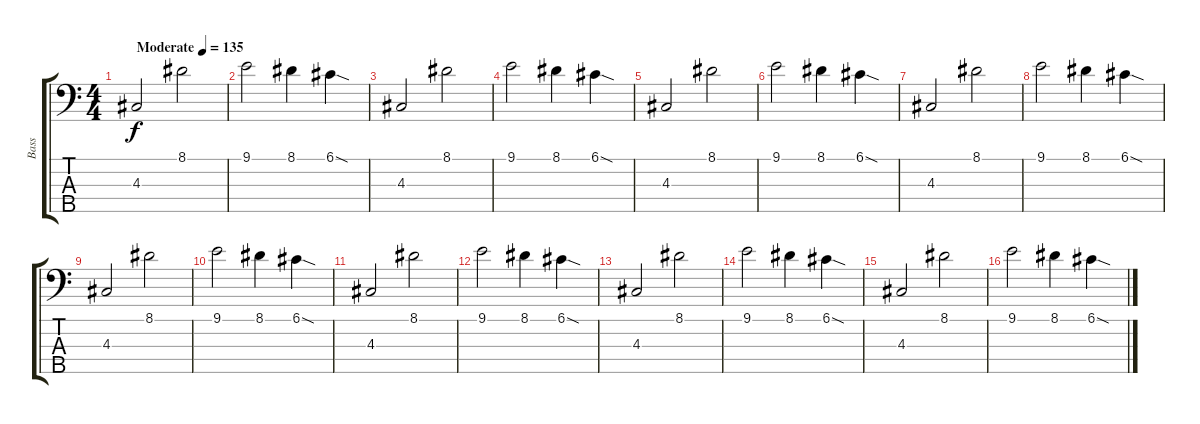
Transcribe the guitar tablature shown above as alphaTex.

\track ("Bass" "Bass") {instrument electricbasspick}
\staff {score tabs}
\tuning (G2 D2 A1 E1 B0) {hide}
\ts (4 4)
\tempo (135 "Moderate")
\clef f4
\ks c
4.3.2{dy f instrument electricbasspick} 8.1.2 |
9.1.2 8.1.4 6.1{sod}.4 |
4.3.2 8.1.2 |
9.1.2 8.1.4 6.1{sod}.4 |
4.3.2 8.1.2 |
9.1.2 8.1.4 6.1{sod}.4 |
4.3.2 8.1.2 |
9.1.2 8.1.4 6.1{sod}.4 |
4.3.2 8.1.2 |
9.1.2 8.1.4 6.1{sod}.4 |
4.3.2 8.1.2 |
9.1.2 8.1.4 6.1{sod}.4 |
4.3.2 8.1.2 |
9.1.2 8.1.4 6.1{sod}.4 |
4.3.2 8.1.2 |
9.1.2 8.1.4 6.1{sod}.4
